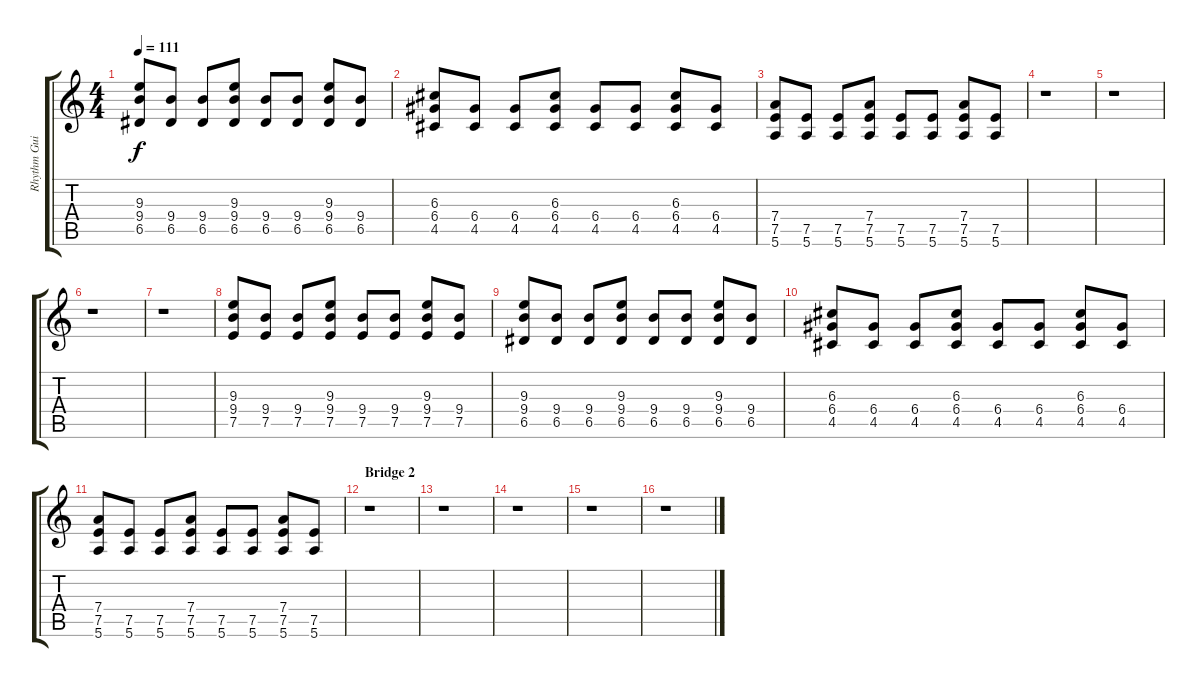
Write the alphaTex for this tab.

\track ("Rhythm Guitar 1" "Rhythm Gui") {instrument distortionguitar}
\staff {score tabs}
\tuning (E4 B3 G3 D3 A2 E2) {hide}
\ts (4 4)
\tempo 111
\clef g2
\ks c
(9.3 9.4 6.5).8{dy f} (9.4 6.5).8 (9.4 6.5).8 (9.3 9.4 6.5).8 (9.4 6.5).8 (9.4 6.5).8 (9.3 9.4 6.5).8 (9.4 6.5).8 |
(6.3 6.4 4.5).8 (6.4 4.5).8 (6.4 4.5).8 (6.3 6.4 4.5).8 (6.4 4.5).8 (6.4 4.5).8 (6.3 6.4 4.5).8 (6.4 4.5).8 |
(7.4 7.5 5.6).8 (7.5 5.6).8 (7.5 5.6).8 (7.4 7.5 5.6).8 (7.5 5.6).8 (7.5 5.6).8 (7.4 7.5 5.6).8 (7.5 5.6).8 |
r.1 |
r.1 |
r.1 |
r.1 |
(9.3 9.4 7.5).8 (9.4 7.5).8 (9.4 7.5).8 (9.3 9.4 7.5).8 (9.4 7.5).8 (9.4 7.5).8 (9.3 9.4 7.5).8 (9.4 7.5).8 |
(9.3 9.4 6.5).8 (9.4 6.5).8 (9.4 6.5).8 (9.3 9.4 6.5).8 (9.4 6.5).8 (9.4 6.5).8 (9.3 9.4 6.5).8 (9.4 6.5).8 |
(6.3 6.4 4.5).8 (6.4 4.5).8 (6.4 4.5).8 (6.3 6.4 4.5).8 (6.4 4.5).8 (6.4 4.5).8 (6.3 6.4 4.5).8 (6.4 4.5).8 |
(7.4 7.5 5.6).8 (7.5 5.6).8 (7.5 5.6).8 (7.4 7.5 5.6).8 (7.5 5.6).8 (7.5 5.6).8 (7.4 7.5 5.6).8 (7.5 5.6).8 |
\section ("" "Bridge 2")
r.1 |
r.1 |
r.1 |
r.1 |
r.1
